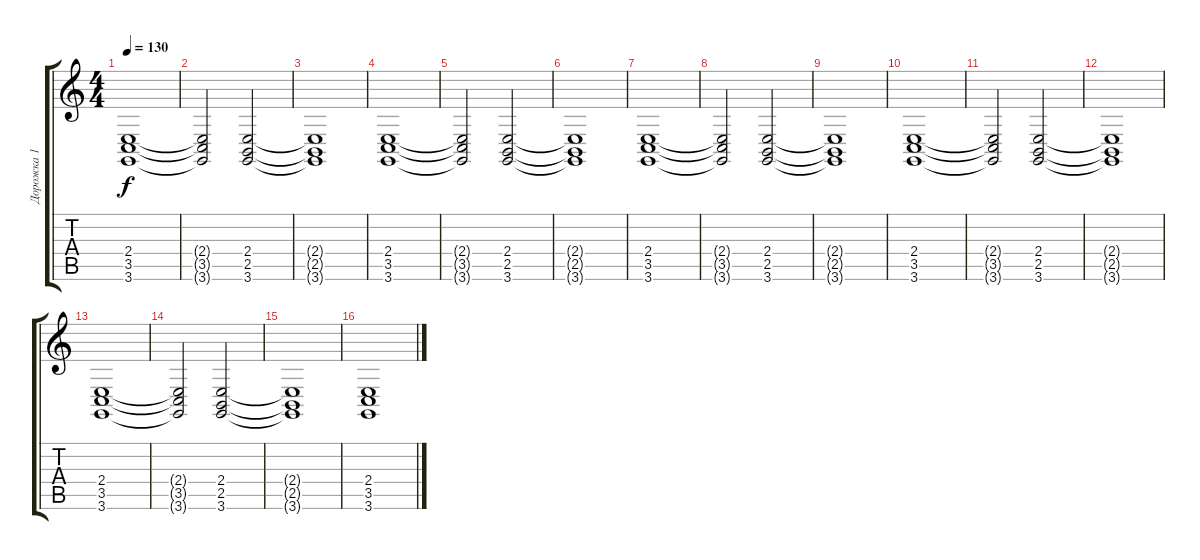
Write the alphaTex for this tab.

\track ("Дорожка 1" "Дорожка 1") {instrument churchorgan}
\staff {score tabs}
\tuning (E4 B3 G3 D3 A2 E2) {hide}
\ts (4 4)
\tempo 130
\clef g2
\ks c
(2.4 3.5 3.6).1{dy f} |
(2.4{t} 3.5{t} 3.6{t}).2 (2.4 2.5 3.6).2 |
(2.4{t} 2.5{t} 3.6{t}).1 |
(2.4 3.5 3.6).1 |
(2.4{t} 3.5{t} 3.6{t}).2 (2.4 2.5 3.6).2 |
(2.4{t} 2.5{t} 3.6{t}).1 |
(2.4 3.5 3.6).1 |
(2.4{t} 3.5{t} 3.6{t}).2 (2.4 2.5 3.6).2 |
(2.4{t} 2.5{t} 3.6{t}).1 |
(2.4 3.5 3.6).1 |
(2.4{t} 3.5{t} 3.6{t}).2 (2.4 2.5 3.6).2 |
(2.4{t} 2.5{t} 3.6{t}).1 |
(2.4 3.5 3.6).1 |
(2.4{t} 3.5{t} 3.6{t}).2 (2.4 2.5 3.6).2 |
(2.4{t} 2.5{t} 3.6{t}).1 |
(2.4 3.5 3.6).1
